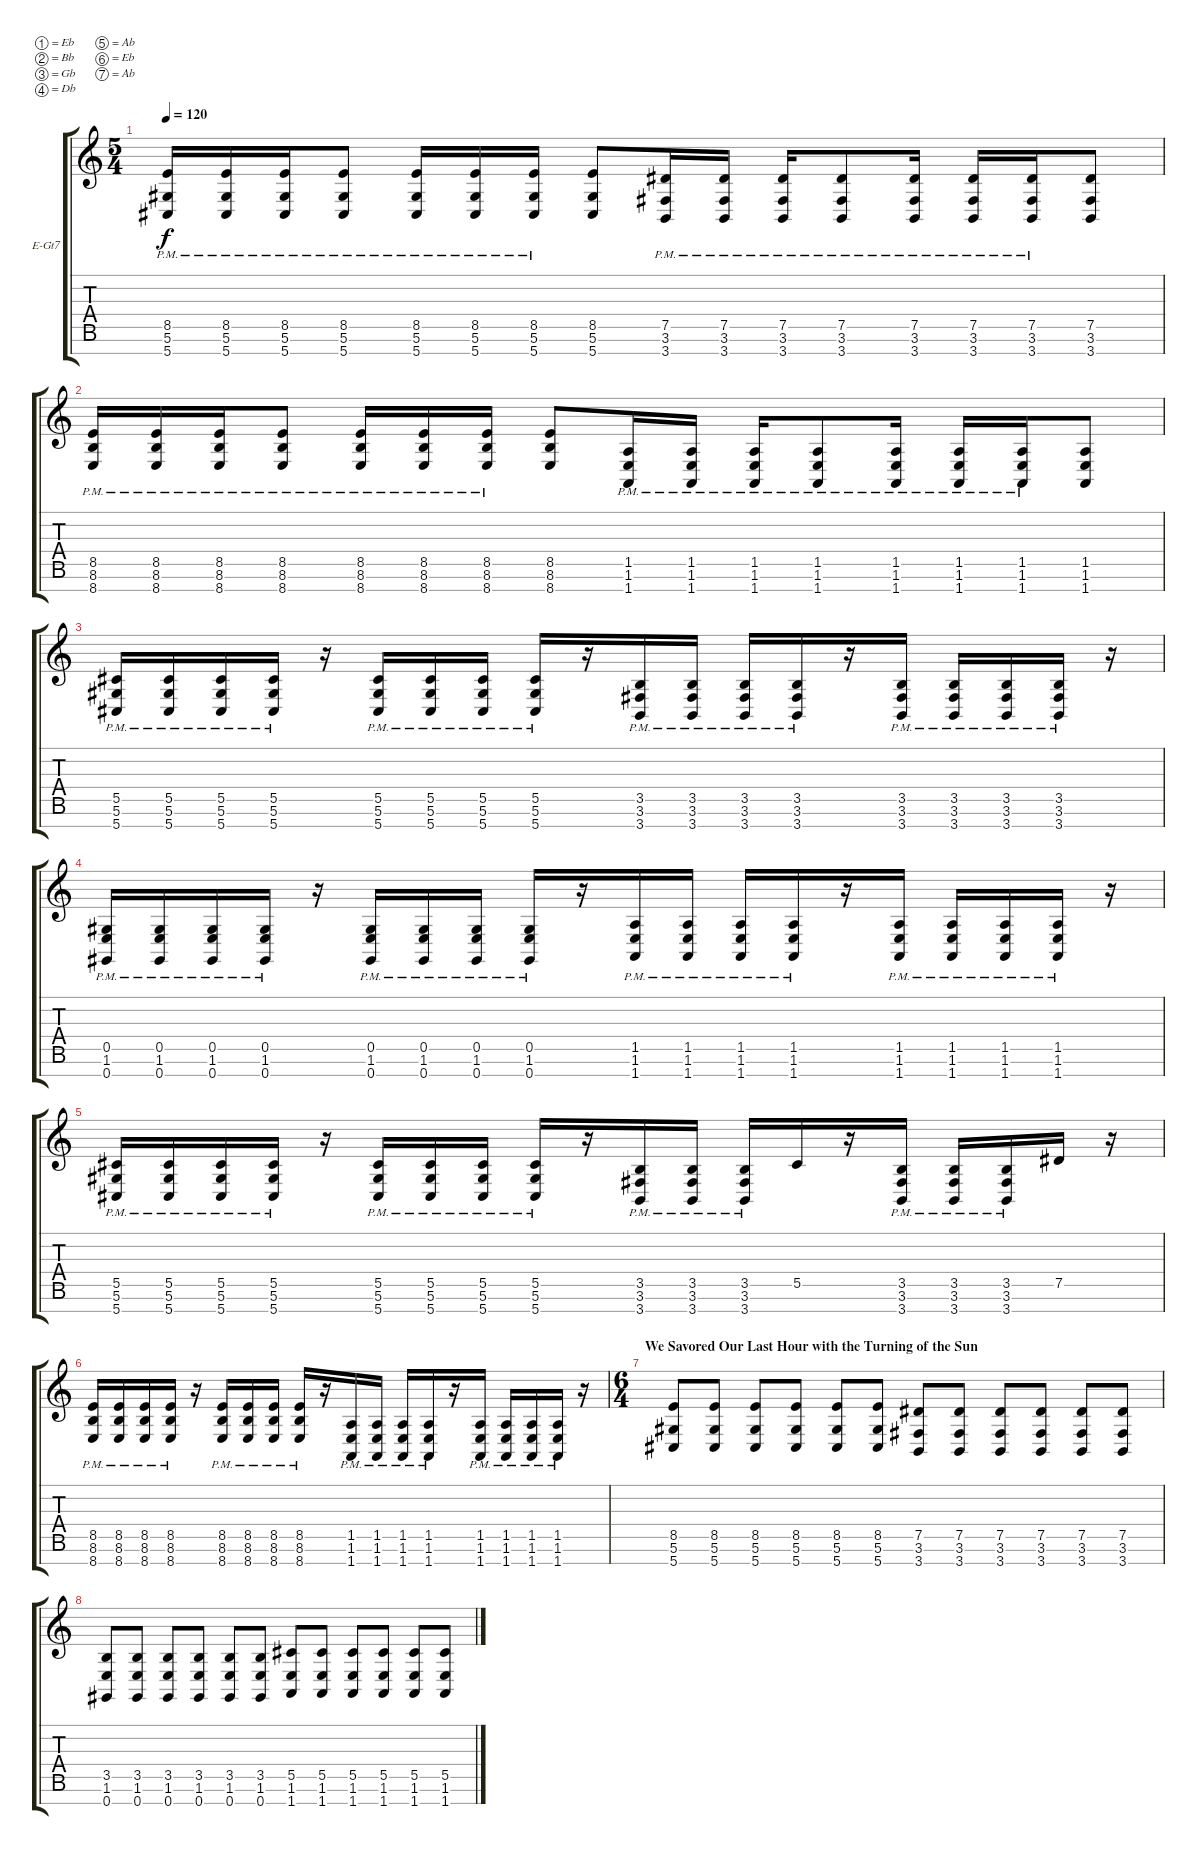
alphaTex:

\defaultSystemsLayout 4
\bracketExtendMode groupsimilarinstruments
\firstSystemTrackNameOrientation horizontal
\otherSystemsTrackNameOrientation horizontal
\track ("Distorted Rhythm Loud" "E-Gt7") {instrument distortionguitar}
\staff {score tabs}
\tuning (Eb4 Bb3 Gb3 Db3 Ab2 Eb2 Ab1)
\ts (5 4)
\tempo 120
\clef g2
\ks c
(5.7{pm} 5.6{pm} 8.5{pm}).16{dy f} (5.7{pm} 5.6{pm} 8.5{pm}).16 (5.7{pm} 5.6{pm} 8.5{pm}).16 (5.7{pm} 5.6{pm} 8.5{pm}).8 (5.7{pm} 5.6{pm} 8.5{pm}).16 (5.7{pm} 5.6{pm} 8.5{pm}).16 (5.7{pm} 5.6{pm} 8.5{pm}).16 (5.7 5.6 8.5).8 (3.7{pm} 3.6{pm} 7.5{pm}).16 (3.7{pm} 3.6{pm} 7.5{pm}).16 (3.7{pm} 3.6{pm} 7.5{pm}).16 (3.7{pm} 3.6{pm} 7.5{pm}).8 (3.7{pm} 3.6{pm} 7.5{pm}).16 (3.7{pm} 3.6{pm} 7.5{pm}).16 (3.7{pm} 3.6{pm} 7.5{pm}).16 (3.7 3.6 7.5).8 |
(8.7{pm} 8.6{pm} 8.5{pm}).16 (8.5{pm} 8.7{pm} 8.6{pm}).16 (8.5{pm} 8.7{pm} 8.6{pm}).16 (8.5{pm} 8.7{pm} 8.6{pm}).8 (8.5{pm} 8.7{pm} 8.6{pm}).16 (8.5{pm} 8.7{pm} 8.6{pm}).16 (8.5{pm} 8.7{pm} 8.6{pm}).16 (8.5 8.7 8.6).8 (1.5{pm} 1.7{pm} 1.6{pm}).16 (1.5{pm} 1.7{pm} 1.6{pm}).16 (1.5{pm} 1.7{pm} 1.6{pm}).16 (1.5{pm} 1.7{pm} 1.6{pm}).8 (1.5{pm} 1.7{pm} 1.6{pm}).16 (1.5{pm} 1.7{pm} 1.6{pm}).16 (1.5{pm} 1.7{pm} 1.6{pm}).16 (1.5 1.7 1.6).8 |
(5.7{pm} 5.6{pm} 5.5{pm}).16 (5.7{pm} 5.5{pm} 5.6{pm}).16 (5.7{pm} 5.6{pm} 5.5{pm}).16 (5.7{pm} 5.5{pm} 5.6{pm}).16 r.16 (5.7{pm} 5.6{pm} 5.5{pm}).16 (5.7{pm} 5.5{pm} 5.6{pm}).16 (5.7{pm} 5.6{pm} 5.5{pm}).16 (5.7{pm} 5.5{pm} 5.6{pm}).16 r.16 (3.7{pm} 3.6{pm} 3.5{pm}).16 (3.7{pm} 3.5{pm} 3.6{pm}).16 (3.7{pm} 3.6{pm} 3.5{pm}).16 (3.7{pm} 3.5{pm} 3.6{pm}).16 r.16 (3.7{pm} 3.6{pm} 3.5{pm}).16 (3.7{pm} 3.5{pm} 3.6{pm}).16 (3.7{pm} 3.6{pm} 3.5{pm}).16 (3.7{pm} 3.5{pm} 3.6{pm}).16 r.16 |
(0.7{pm} 1.6{pm} 0.5{pm}).16 (0.7{pm} 1.6{pm} 0.5{pm}).16 (0.7{pm} 1.6{pm} 0.5{pm}).16 (0.7{pm} 1.6{pm} 0.5{pm}).16 r.16 (0.7{pm} 1.6{pm} 0.5{pm}).16 (0.7{pm} 1.6{pm} 0.5{pm}).16 (0.7{pm} 1.6{pm} 0.5{pm}).16 (0.7{pm} 1.6{pm} 0.5{pm}).16 r.16 (1.7{pm} 1.6{pm} 1.5{pm}).16 (1.7{pm} 1.5{pm} 1.6{pm}).16 (1.7{pm} 1.6{pm} 1.5{pm}).16 (1.7{pm} 1.5{pm} 1.6{pm}).16 r.16 (1.7{pm} 1.6{pm} 1.5{pm}).16 (1.7{pm} 1.5{pm} 1.6{pm}).16 (1.7{pm} 1.6{pm} 1.5{pm}).16 (1.7{pm} 1.5{pm} 1.6{pm}).16 r.16 |
(5.7{pm} 5.6{pm} 5.5{pm}).16 (5.7{pm} 5.5{pm} 5.6{pm}).16 (5.7{pm} 5.6{pm} 5.5{pm}).16 (5.7{pm} 5.5{pm} 5.6{pm}).16 r.16 (5.7{pm} 5.6{pm} 5.5{pm}).16 (5.7{pm} 5.5{pm} 5.6{pm}).16 (5.7{pm} 5.6{pm} 5.5{pm}).16 (5.7{pm} 5.5{pm} 5.6{pm}).16 r.16 (3.7{pm} 3.6{pm} 3.5{pm}).16 (3.7{pm} 3.5{pm} 3.6{pm}).16 (3.7{pm} 3.6{pm} 3.5{pm}).16 5.5.16 r.16 (3.7{pm} 3.6{pm} 3.5{pm}).16 (3.7{pm} 3.5{pm} 3.6{pm}).16 (3.7{pm} 3.6{pm} 3.5{pm}).16 7.5.16 r.16 |
(8.7{pm} 8.6{pm} 8.5{pm}).16 (8.5{pm} 8.7{pm} 8.6{pm}).16 (8.5{pm} 8.7{pm} 8.6{pm}).16 (8.5{pm} 8.7{pm} 8.6{pm}).16 r.16 (8.5{pm} 8.7{pm} 8.6{pm}).16 (8.5{pm} 8.7{pm} 8.6{pm}).16 (8.5{pm} 8.7{pm} 8.6{pm}).16 (8.5{pm} 8.7{pm} 8.6{pm}).16 r.16 (1.5{pm} 1.7{pm} 1.6{pm}).16 (1.5{pm} 1.7{pm} 1.6{pm}).16 (1.5{pm} 1.7{pm} 1.6{pm}).16 (1.5{pm} 1.7{pm} 1.6{pm}).16 r.16 (1.5{pm} 1.7{pm} 1.6{pm}).16 (1.5{pm} 1.7{pm} 1.6{pm}).16 (1.5{pm} 1.7{pm} 1.6{pm}).16 (1.5{pm} 1.7{pm} 1.6{pm}).16 r.16 |
\ts (6 4)
\section ("" "We Savored Our Last Hour with the Turning of the Sun")
(5.7 8.5 5.6).8 (5.7 8.5 5.6).8 (5.7 8.5 5.6).8 (5.7 8.5 5.6).8 (5.7 8.5 5.6).8 (5.7 8.5 5.6).8 (3.7 7.5 3.6).8 (3.7 7.5 3.6).8 (3.7 7.5 3.6).8 (3.7 7.5 3.6).8 (3.7 7.5 3.6).8 (3.7 7.5 3.6).8 |
(0.7 1.6 3.5).8 (0.7 1.6 3.5).8 (0.7 1.6 3.5).8 (0.7 1.6 3.5).8 (0.7 1.6 3.5).8 (0.7 1.6 3.5).8 (1.7 5.5 1.6).8 (1.7 5.5 1.6).8 (1.7 5.5 1.6).8 (1.7 5.5 1.6).8 (1.7 5.5 1.6).8 (1.7 5.5 1.6).8
